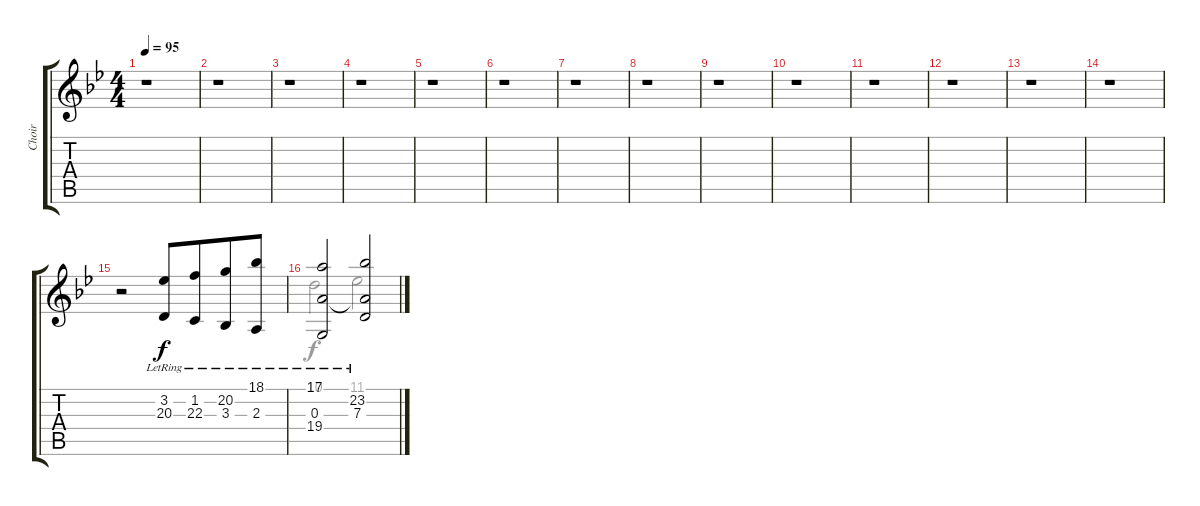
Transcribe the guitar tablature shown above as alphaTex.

\track ("Choir" "Choir") {instrument choiraahs}
\staff {score tabs}
\tuning (E4 B3 G3 D3 A2 E2) {hide}
\voice
\ts (4 4)
\tempo 95
\clef g2
\ks gminor
r.1{dy f} |
r.1 |
r.1 |
r.1 |
r.1 |
r.1 |
r.1 |
r.1 |
r.1 |
r.1 |
r.1 |
r.1 |
r.1 |
r.1 |
r.2 (3.2{lr} 20.3{lr}).8 (1.2{lr} 22.3{lr}).8{beam merge} (20.2{lr} 3.3{lr}).8 (18.1{lr} 2.3{lr}).8 |
(17.1{lr} 0.3{lr} 19.4{lr}).2 (23.2{lr} 7.3{lr} 19.4{t}).2
\voice
\clef g2
\ottava regular
\simile none
\ks gminor
|
|
|
|
|
|
|
|
|
|
|
|
|
|
|
10.1.2 11.1.2
